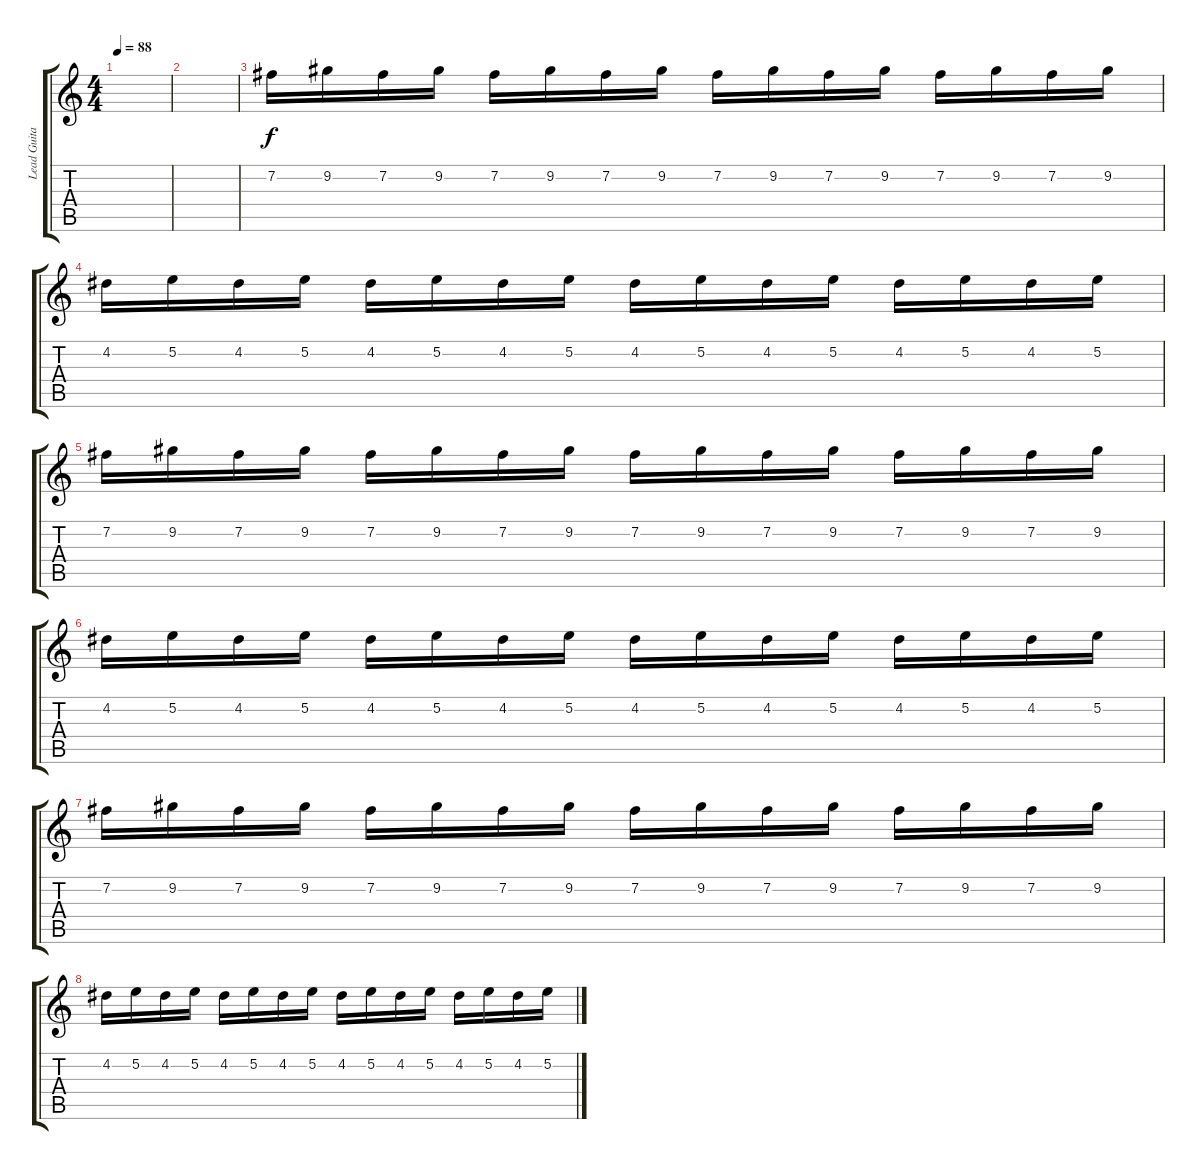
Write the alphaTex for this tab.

\track ("Lead Guitar" "Lead Guita") {instrument distortionguitar}
\staff {score tabs}
\tuning (E4 B3 G3 D3 A2 E2) {hide}
\ts (4 4)
\tempo 88
\clef g2
\ks c
|
|
7.2.16 9.2.16 7.2.16 9.2.16 7.2.16 9.2.16 7.2.16 9.2.16 7.2.16 9.2.16 7.2.16 9.2.16 7.2.16 9.2.16 7.2.16 9.2.16 |
4.2.16 5.2.16 4.2.16 5.2.16 4.2.16 5.2.16 4.2.16 5.2.16 4.2.16 5.2.16 4.2.16 5.2.16 4.2.16 5.2.16 4.2.16 5.2.16 |
7.2.16 9.2.16 7.2.16 9.2.16 7.2.16 9.2.16 7.2.16 9.2.16 7.2.16 9.2.16 7.2.16 9.2.16 7.2.16 9.2.16 7.2.16 9.2.16 |
4.2.16 5.2.16 4.2.16 5.2.16 4.2.16 5.2.16 4.2.16 5.2.16 4.2.16 5.2.16 4.2.16 5.2.16 4.2.16 5.2.16 4.2.16 5.2.16 |
7.2.16 9.2.16 7.2.16 9.2.16 7.2.16 9.2.16 7.2.16 9.2.16 7.2.16 9.2.16 7.2.16 9.2.16 7.2.16 9.2.16 7.2.16 9.2.16 |
4.2.16 5.2.16 4.2.16 5.2.16 4.2.16 5.2.16 4.2.16 5.2.16 4.2.16 5.2.16 4.2.16 5.2.16 4.2.16 5.2.16 4.2.16 5.2.16
